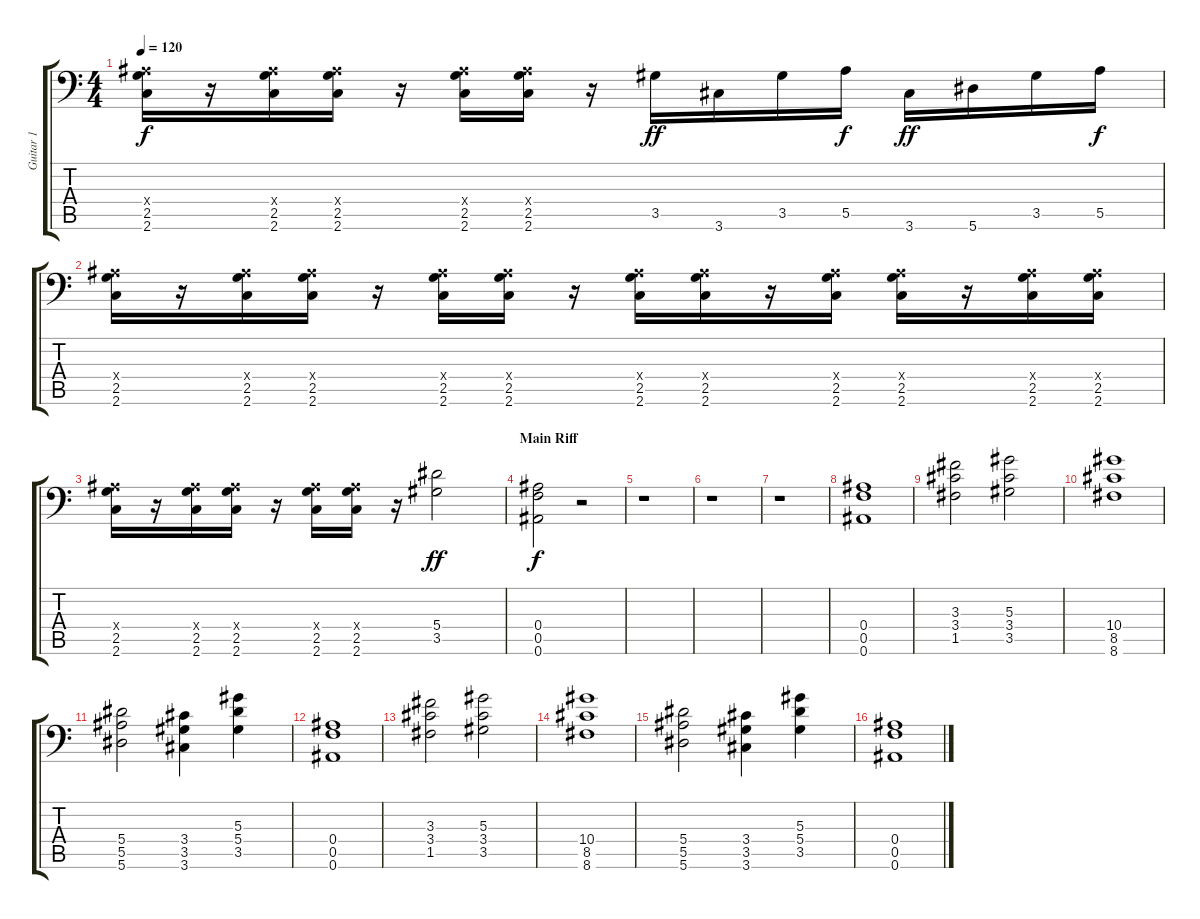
\track ("Guitar 1" "Guitar 1") {instrument distortionguitar}
\staff {score tabs}
\tuning (C4 G3 Eb3 Bb2 F2 Bb1) {hide}
\ts (4 4)
\tempo 120
\clef f4
\ks c
(0.4{x} 2.5 2.6).16{dy f} r.16 (0.4{x} 2.5 2.6).16 (0.4{x} 2.5 2.6).16 r.16 (0.4{x} 2.5 2.6).16 (0.4{x} 2.5 2.6).16 r.16 3.5.16{dy ff} 3.6.16 3.5.16 5.5.16{dy f} 3.6.16{dy ff} 5.6.16 3.5.16 5.5.16{dy f} |
(0.4{x} 2.5 2.6).16 r.16 (0.4{x} 2.5 2.6).16 (0.4{x} 2.5 2.6).16 r.16 (0.4{x} 2.5 2.6).16 (0.4{x} 2.5 2.6).16 r.16 (0.4{x} 2.5 2.6).16 (0.4{x} 2.5 2.6).16 r.16 (0.4{x} 2.5 2.6).16 (0.4{x} 2.5 2.6).16 r.16 (0.4{x} 2.5 2.6).16 (0.4{x} 2.5 2.6).16 |
(0.4{x} 2.5 2.6).16 r.16 (0.4{x} 2.5 2.6).16 (0.4{x} 2.5 2.6).16 r.16 (0.4{x} 2.5 2.6).16 (0.4{x} 2.5 2.6).16 r.16 (5.4 3.5).2{dy ff} |
\section ("" "Main Riff")
(0.4 0.5 0.6).2{dy f} r.2 |
r.1 |
r.1 |
r.1 |
(0.4 0.5 0.6).1 |
(3.3 3.4 1.5).2 (5.3 3.4 3.5).2 |
(10.4 8.5 8.6).1 |
(5.4 5.5 5.6).2 (3.4 3.5 3.6).4 (5.3 5.4 3.5).4 |
(0.4 0.5 0.6).1 |
(3.3 3.4 1.5).2 (5.3 3.4 3.5).2 |
(10.4 8.5 8.6).1 |
(5.4 5.5 5.6).2 (3.4 3.5 3.6).4 (5.3 5.4 3.5).4 |
(0.4 0.5 0.6).1
